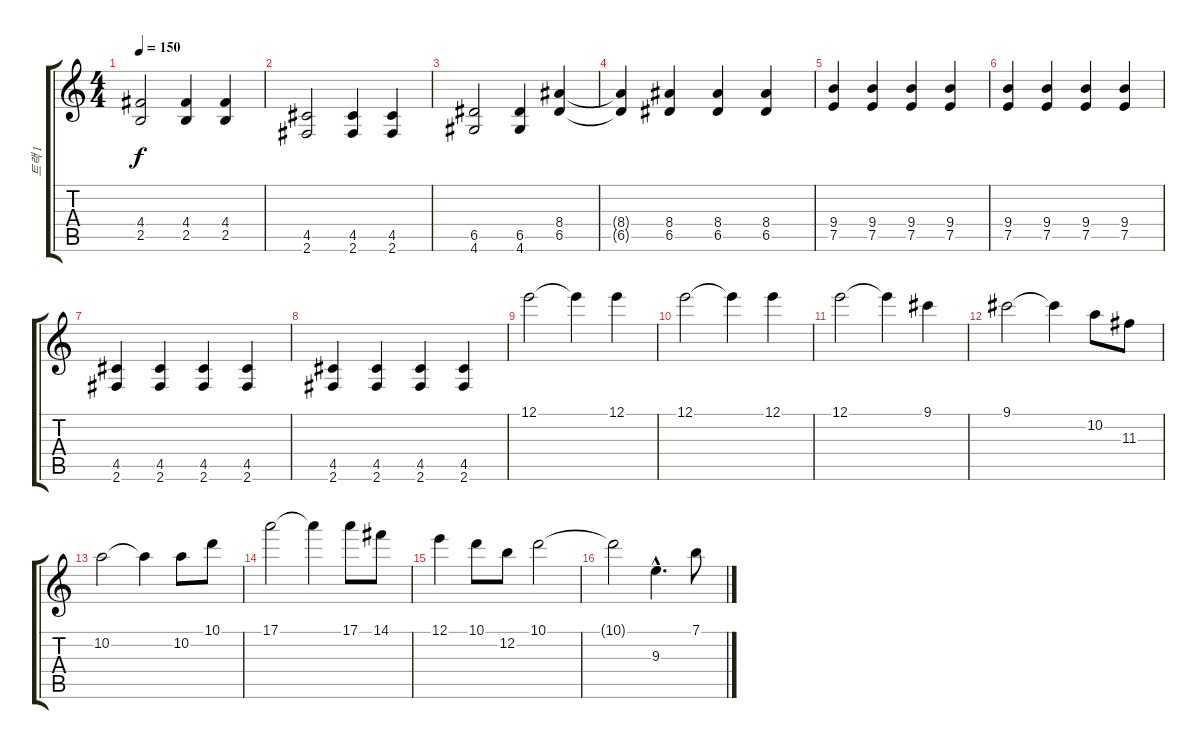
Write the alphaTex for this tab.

\track ("트랙 1" "트랙 1") {instrument distortionguitar}
\staff {score tabs}
\tuning (E4 B3 G3 D3 A2 E2) {hide}
\ts (4 4)
\tempo 150
\clef g2
\ks c
(4.4 2.5).2{dy f} (4.4 2.5).4 (4.4 2.5).4 |
(4.5 2.6).2 (4.5 2.6).4 (4.5 2.6).4 |
(6.5 4.6).2 (6.5 4.6).4 (8.4 6.5).4 |
(8.4{t} 6.5{t}).4 (8.4 6.5).4 (8.4 6.5).4 (8.4 6.5).4 |
(9.4 7.5).4 (9.4 7.5).4 (9.4 7.5).4 (9.4 7.5).4 |
(9.4 7.5).4 (9.4 7.5).4 (9.4 7.5).4 (9.4 7.5).4 |
(4.5 2.6).4 (4.5 2.6).4 (4.5 2.6).4 (4.5 2.6).4 |
(4.5 2.6).4 (4.5 2.6).4 (4.5 2.6).4 (4.5 2.6).4 |
12.1.2 12.1{t}.4 12.1.4 |
12.1.2 12.1{t}.4 12.1.4 |
12.1.2 12.1{t}.4 9.1.4 |
9.1.2 9.1{t}.4 10.2.8 11.3.8 |
10.2.2 10.2{t}.4 10.2.8 10.1.8 |
17.1.2 17.1{t}.4 17.1.8 14.1.8 |
12.1.4 10.1.8 12.2.8 10.1.2 |
10.1{t}.2 9.3{hac}.4{d} 7.1.8
